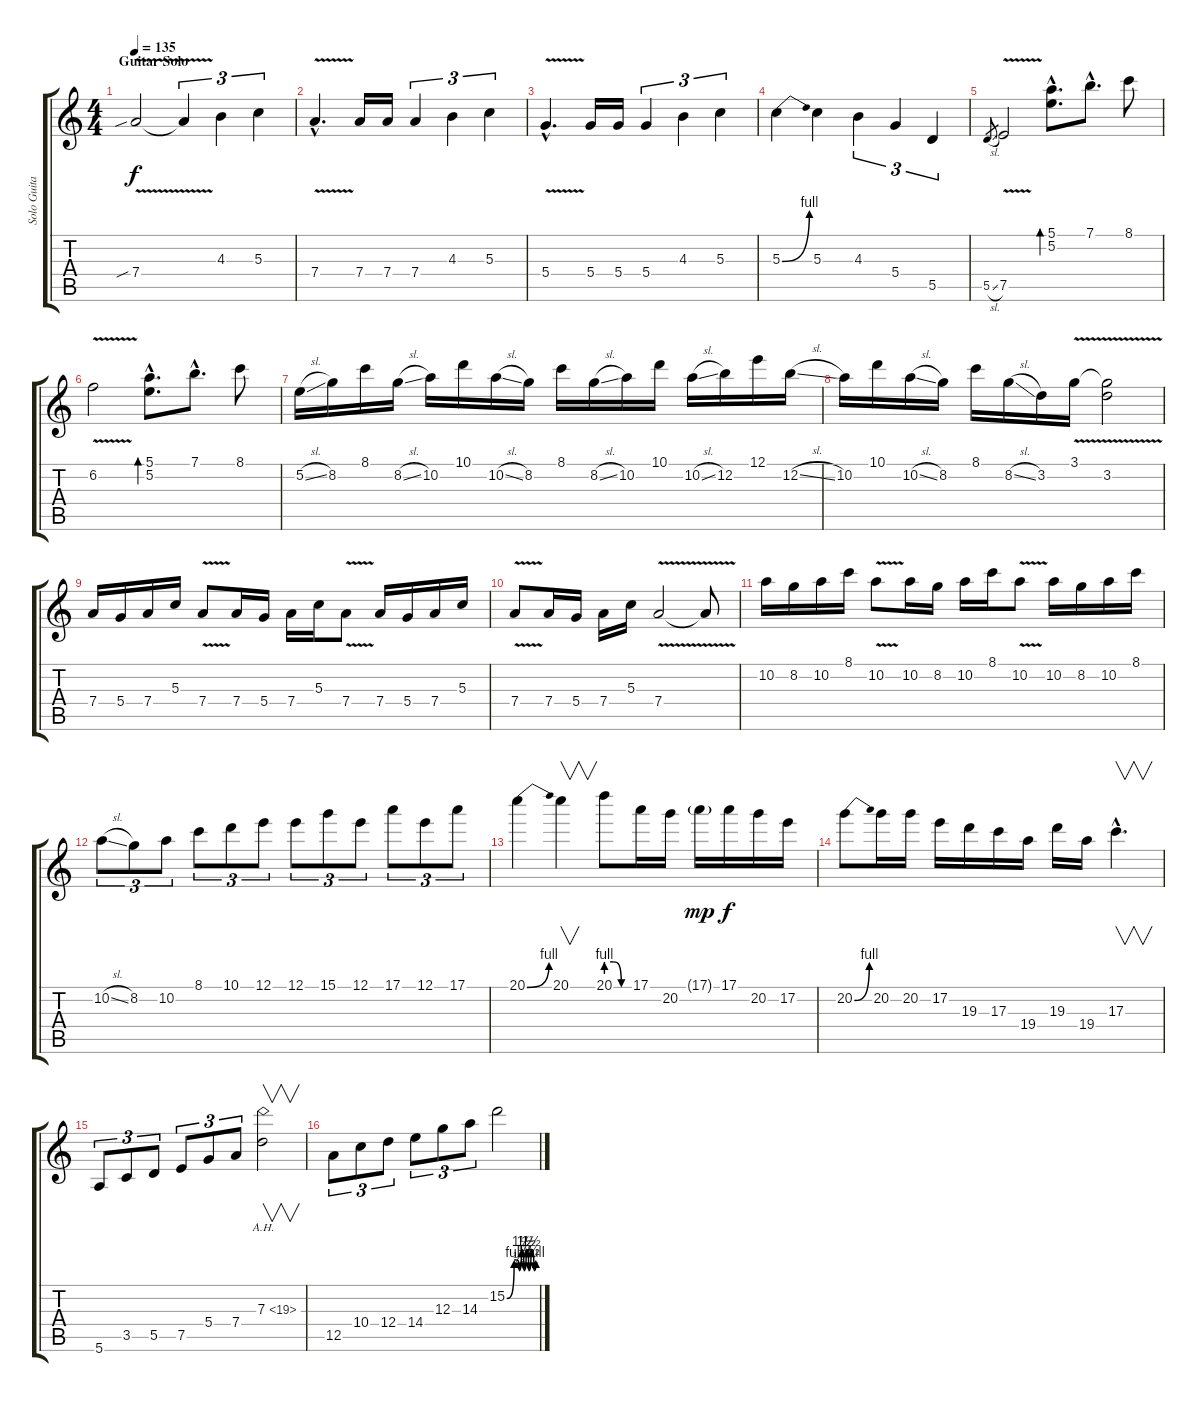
\track ("Solo Guitar" "Solo Guita") {instrument distortionguitar}
\staff {score tabs}
\tuning (E4 B3 G3 D3 A2 E2) {hide}
\ts (4 4)
\section ("" "Guitar Solo")
\tempo 135
\clef g2
\ks c
7.4{v sib}.2{dy f} 7.4{t}.4{tu (3 2)} 4.3.4{tu (3 2)} 5.3.4{tu (3 2)} |
7.4{v hac}.4{d} 7.4.16 7.4.16 7.4.4{tu (3 2)} 4.3.4{tu (3 2)} 5.3.4{tu (3 2)} |
5.4{v hac}.4{d} 5.4.16 5.4.16 5.4.4{tu (3 2)} 4.3.4{tu (3 2)} 5.3.4{tu (3 2)} |
5.3{be (bend 0 0 60 4)}.4 5.3.4 4.3.4{tu (3 2)} 5.4.4{tu (3 2)} 5.5.4{tu (3 2)} |
5.5{sl}.8{gr} 7.5{v}.2 (5.1{hac} 5.2{hac}).8{d bd 480} 7.1{hac}.8{d} 8.1.8 |
6.2{v}.2 (5.1{hac} 5.2{hac}).8{d bd 480} 7.1{hac}.8{d} 8.1.8 |
5.2{sl}.16 8.2.16 8.1.16 8.2{sl}.16 10.2.16 10.1.16 10.2{sl}.16 8.2.16 8.1.16 8.2{sl}.16 10.2.16 10.1.16 10.2{sl}.16 12.2.16 12.1.16 12.2{sl}.16 |
10.2.16 10.1.16 10.2{sl}.16 8.2.16 8.1.16 8.2{sl}.16 3.2.16 3.1{v}.16 (3.1{t} 3.2{v}).2 |
7.4.16 5.4.16 7.4.16 5.3.16 7.4{v}.8 7.4.16 5.4.16 7.4.16 5.3.16 7.4{v}.8 7.4.16 5.4.16 7.4.16 5.3.16 |
7.4{v}.8 7.4.16 5.4.16 7.4.16 5.3.16 7.4{v}.2 7.4{t}.8 |
10.2.16 8.2.16 10.2.16 8.1.16 10.2{v}.8 10.2.16 8.2.16 10.2.16 8.1.16 10.2{v}.8 10.2.16 8.2.16 10.2.16 8.1.16 |
10.2{sl}.8{tu (3 2)} 8.2.8{tu (3 2)} 10.2.8{tu (3 2)} 8.1.8{tu (3 2)} 10.1.8{tu (3 2)} 12.1.8{tu (3 2)} 12.1.8{tu (3 2)} 15.1.8{tu (3 2)} 12.1.8{tu (3 2)} 17.1.8{tu (3 2)} 12.1.8{tu (3 2)} 17.1.8{tu (3 2)} |
20.1{be (bend 0 0 60 4)}.4 20.1.4{v} 20.1{be (custom 0 4 20 4 40 0 60 0)}.8 17.1.16 20.2.16 17.1{g}.16{dy mp} 17.1.16{dy f} 20.2.16 17.2.16 |
20.2{be (bend 0 0 60 4)}.8 20.2.16 20.2.16 17.2.16 19.3.16 17.3.16 19.4.16 19.3.16 19.4.16 17.3{hac}.4{v d} |
5.6.8{tu (3 2)} 3.5.8{tu (3 2)} 5.5.8{tu (3 2)} 7.5.8{tu (3 2)} 5.4.8{tu (3 2)} 7.4.8{tu (3 2)} 7.3{ah 12}.2{v} |
12.5.8{tu (3 2)} 10.4.8{tu (3 2)} 12.4.8{tu (3 2)} 14.4.8{tu (3 2)} 12.3.8{tu (3 2)} 14.3.8{tu (3 2)} 15.2{be (custom 0 0 15 4 20 4 25 2 30 6 35 2 40 6 45 2 50 6 56 2 60 4)}.2
